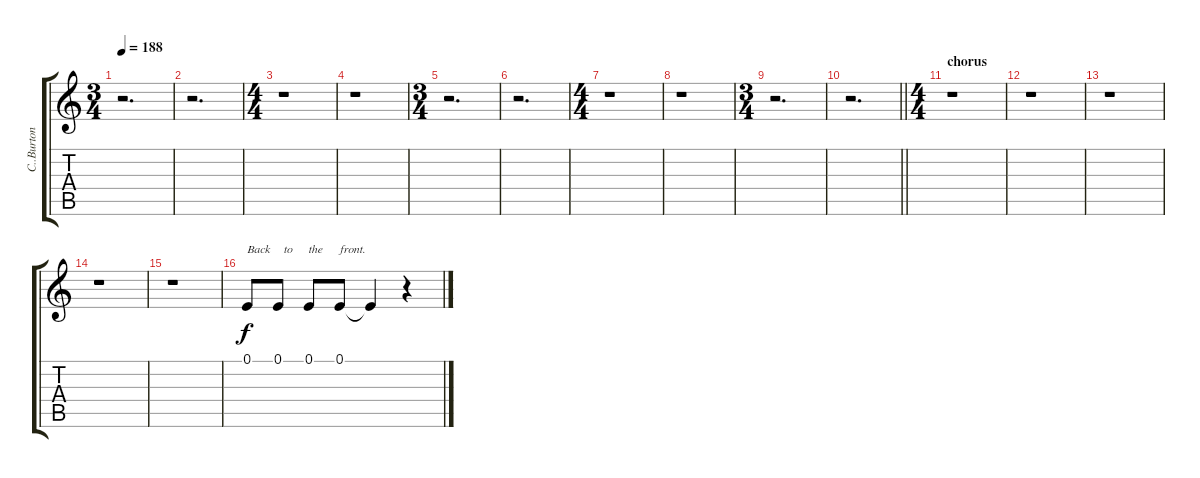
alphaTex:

\track ("C..Burton - Bckg. vocals" "C..Burton ") {instrument tenorsax}
\staff {score tabs}
\tuning (E4 B3 G3 D3 A2 E2) {hide}
\ts (3 4)
\tempo 188
\clef g2
\ks c
r.2{d dy f} |
r.2{d} |
\ts (4 4)
r.1 |
r.1 |
\ts (3 4)
r.2{d} |
r.2{d} |
\ts (4 4)
r.1 |
r.1 |
\ts (3 4)
r.2{d} |
\barLineRight lightlight
r.2{d} |
\ts (4 4)
\section ("" "chorus")
r.1 |
r.1 |
r.1 |
r.1 |
r.1 |
0.1.8{txt "Back"} 0.1.8{txt "  to "} 0.1.8{txt "the"} 0.1.8{txt "front."} 0.1{t}.4 r.4
